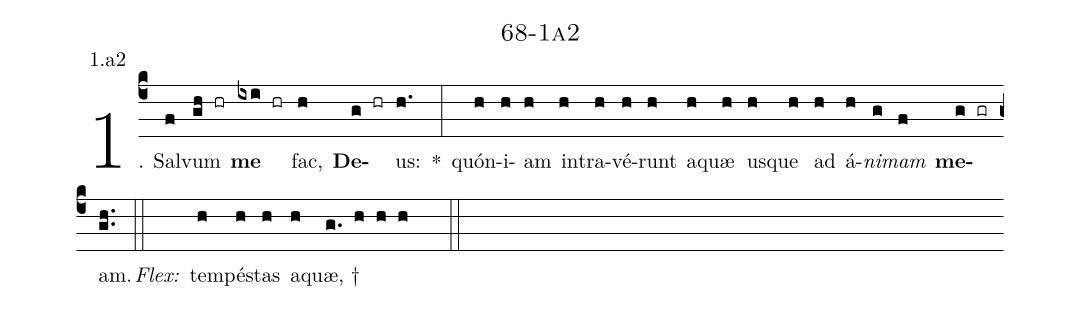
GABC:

name: 68-1a2;
annotation: 1.a2;
%%
(c4)1. Sal(f)vum(gh hr) <b>me</b>(ixi hr) fac,(h) <b>De</b>(g hr)us:(h.) *(:) quón(h)i(h)am(h) in(h)tra(h)vé(h)runt(h) a(h)quæ(h) us(h)que(h) ad(h) á(h)<i>ni</i>(g)<i>mam</i>(f) <b>me</b>(g gr)am.(gh..) (::)
<i>Flex:</i>()  tem(h)pés(h)tas(h) a(h)quæ, †(g. h h h  ::)
